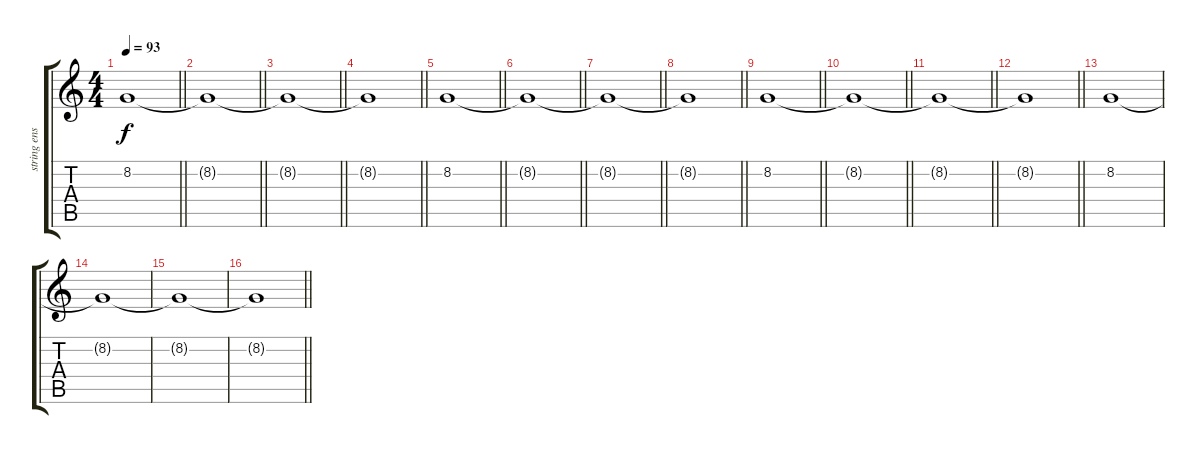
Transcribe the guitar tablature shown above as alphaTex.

\track ("string ensemble 1" "string ens") {instrument stringensemble2}
\staff {score tabs}
\tuning (E4 B3 G3 D3 A2 E2) {hide}
\ts (4 4)
\tempo 93
\clef g2
\barLineRight lightlight
\ks c
8.2.1{dy f} |
\barLineRight lightlight
8.2{t}.1 |
\barLineRight lightlight
8.2{t}.1 |
\barLineRight lightlight
8.2{t}.1 |
\barLineRight lightlight
8.2.1 |
\barLineRight lightlight
8.2{t}.1 |
\barLineRight lightlight
8.2{t}.1 |
\barLineRight lightlight
8.2{t}.1 |
\barLineRight lightlight
8.2.1 |
\barLineRight lightlight
8.2{t}.1 |
\barLineRight lightlight
8.2{t}.1 |
\barLineRight lightlight
8.2{t}.1 |
8.2.1 |
8.2{t}.1 |
8.2{t}.1 |
\barLineRight lightlight
8.2{t}.1
